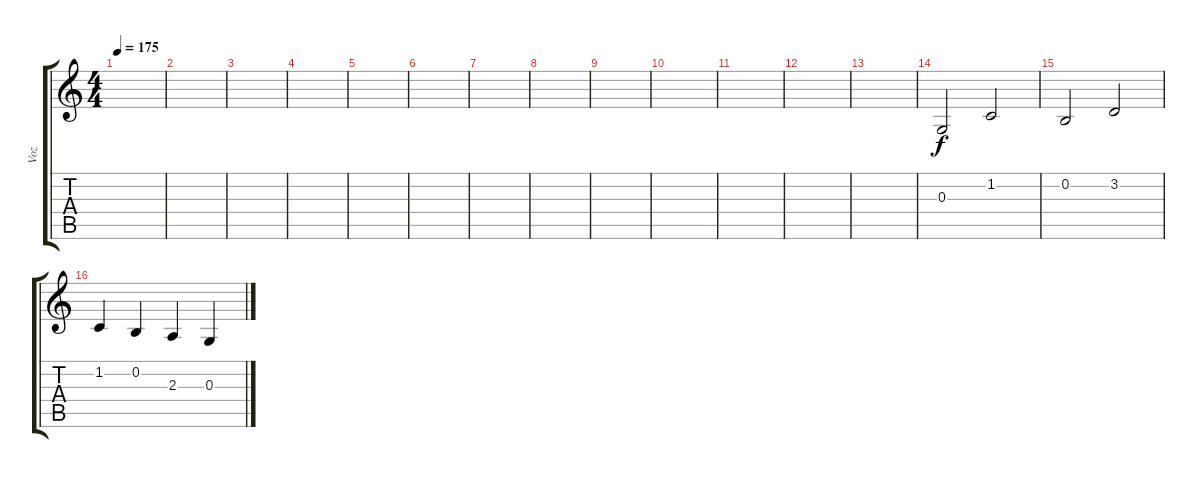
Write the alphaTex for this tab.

\track ("Voz" "Voz") {instrument choiraahs}
\staff {score tabs}
\tuning (E4 B3 G3 D3 A2 E2) {hide}
\ts (4 4)
\tempo 175
\clef g2
\ks c
|
|
|
|
|
|
|
|
|
|
|
|
|
0.3.2 1.2.2 |
0.2.2 3.2.2 |
1.2.4 0.2.4 2.3.4 0.3.4
